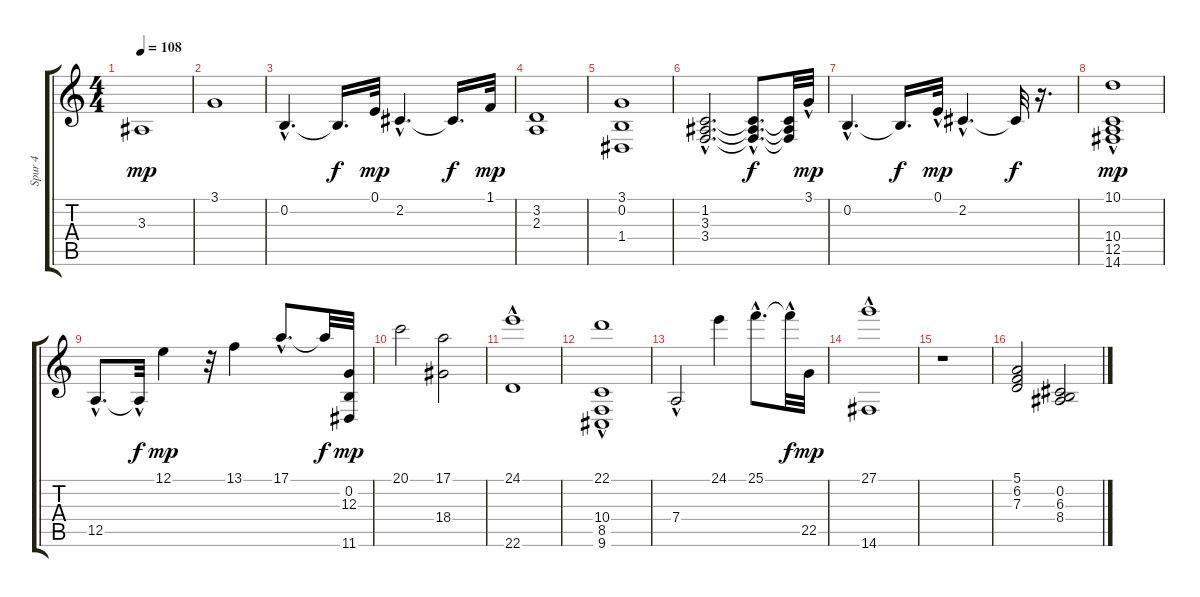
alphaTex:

\track ("Spur 4" "Spur 4") {instrument stringensemble2}
\staff {score tabs}
\tuning (E4 B3 G3 D3 A2 E2) {hide}
\ts (4 4)
\tempo 108
\clef g2
\ks c
3.3.1{dy mp} |
3.1.1 |
0.2{hac}.4{d} 0.2{t}.16{d dy f} 0.1.32{dy mp} 2.2{hac}.4{d} 2.2{t}.16{d dy f} 1.1.32{dy mp} |
(3.2 2.3).1 |
(3.1 0.2 1.4).1 |
(1.2{hac} 3.3{hac} 3.4{hac}).2{d} (1.2{hac t} 3.3{hac t} 3.4{hac t}).8{d dy f} (1.2{t} 3.3{t} 3.4{t}).32 3.1{hac}.32{dy mp} |
0.2{hac}.4{d} 0.2{t}.16{d dy f} 0.1{hac}.32{dy mp} 2.2{hac}.4{d} 2.2{t}.32{dy f} r.16{d} |
(10.1 10.4 12.5 14.6{hac}).1{dy mp} |
12.5{hac}.8{d} 12.5{hac t}.32{dy f} 12.1.4{dy mp} r.32 13.1.4 17.1{hac}.8{d} 17.1{t}.32{dy f} (0.2 12.3 11.6).32{dy mp} |
20.1.2 (17.1 18.4).2 |
(24.1{hac} 22.6).1 |
(22.1 10.4 8.5 9.6{hac}).1 |
7.4{hac}.2 24.1.4 25.1{hac}.8{d} 25.1{hac t}.32{dy f} 22.5.32{dy mp} |
(27.1 14.6{hac}).1 |
r.1 |
(5.1 6.2 7.3).2 (0.2 6.3 8.4).2
